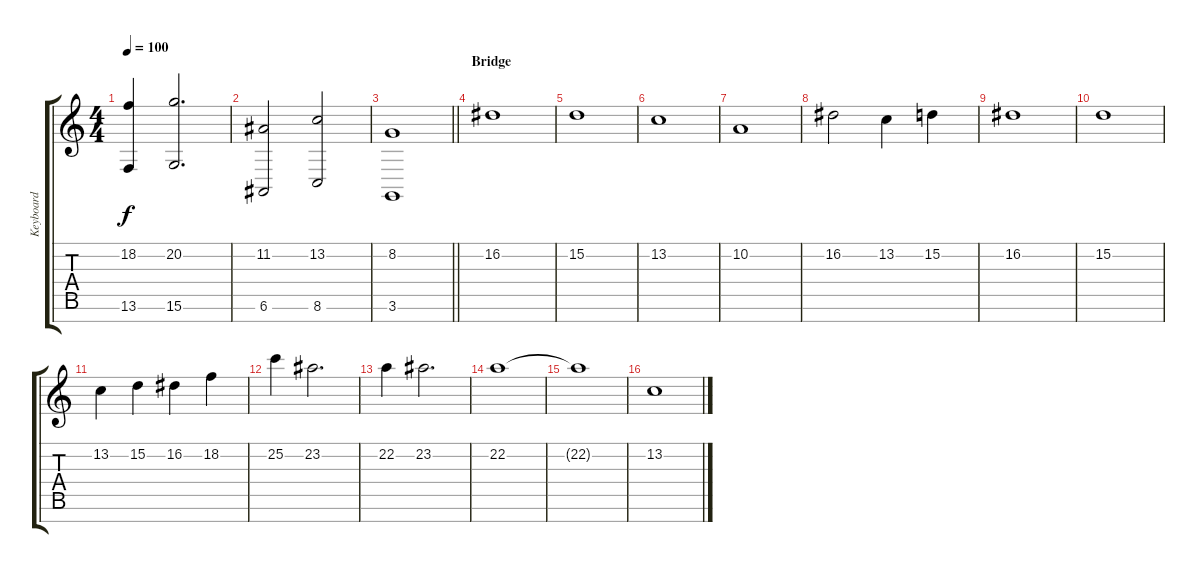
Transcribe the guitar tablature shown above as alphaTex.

\track ("Keyboard" "Keyboard") {instrument stringensemble2}
\staff {score tabs}
\tuning (E4 B3 G3 D3 A2 E2 B1) {hide}
\ts (4 4)
\tempo 100
\clef g2
\ks c
(18.2{t} 13.6{t}).4{dy f} (20.2 15.6).2{d} |
(11.2 6.6).2 (13.2 8.6).2 |
\barLineRight lightlight
(8.2 3.6).1 |
\section ("" "Bridge")
16.2.1 |
15.2.1 |
13.2.1 |
10.2.1 |
16.2.2 13.2.4 15.2.4 |
16.2.1 |
15.2.1 |
13.2.4 15.2.4 16.2.4 18.2.4 |
25.2.4 23.2.2{d} |
22.2.4 23.2.2{d} |
22.2.1 |
22.2{t}.1 |
13.2.1
